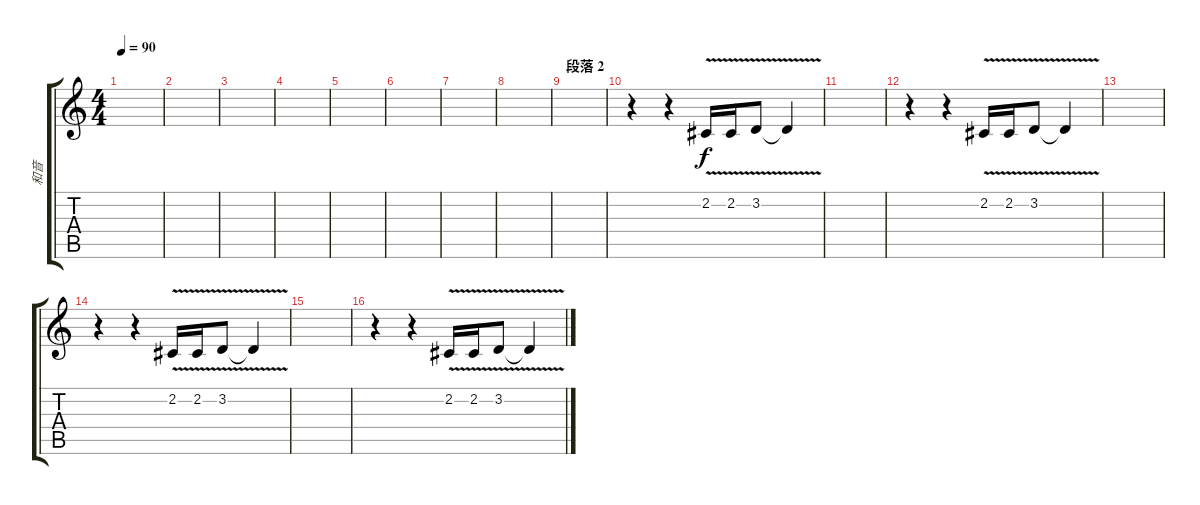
\track ("和音" "和音") {instrument violin}
\staff {score tabs}
\tuning (E4 B3 G3 D3 A2 E2) {hide}
\ts (4 4)
\tempo 90
\clef g2
\ks c
|
|
|
|
|
|
|
|
\section ("" "段落 2")
|
r.4 r.4 2.2{v}.16{instrument stringensemble1} 2.2{v}.16 3.2{v}.8 3.2{t}.4 |
|
r.4 r.4 2.2{v}.16 2.2{v}.16 3.2{v}.8 3.2{t}.4 |
|
r.4 r.4 2.2{v}.16 2.2{v}.16 3.2{v}.8 3.2{t}.4 |
|
r.4 r.4 2.2{v}.16 2.2{v}.16 3.2{v}.8 3.2{t}.4
